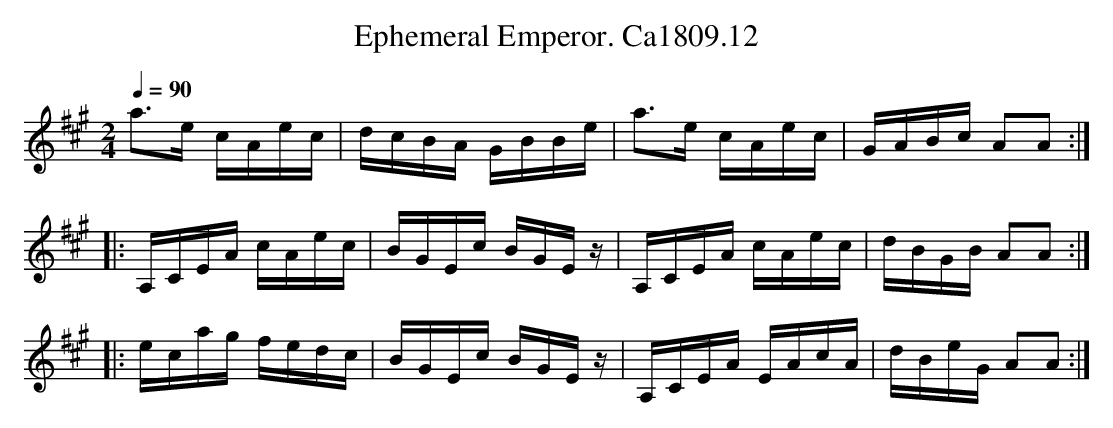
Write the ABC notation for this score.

X:1
T:Ephemeral Emperor. Ca1809.12
M:2/4
L:1/16
Q:1/4=90
K:A
a3e cAec|dcBA GBBe|a3e cAec|GABc A2A2:|
|:A,CEA cAec|BGEc BGE z|A,CEA cAec|dBGB A2A2:|
|:ecag fedc|BGEc BGE z|A,CEA EAcA|dBeG A2A2:|
